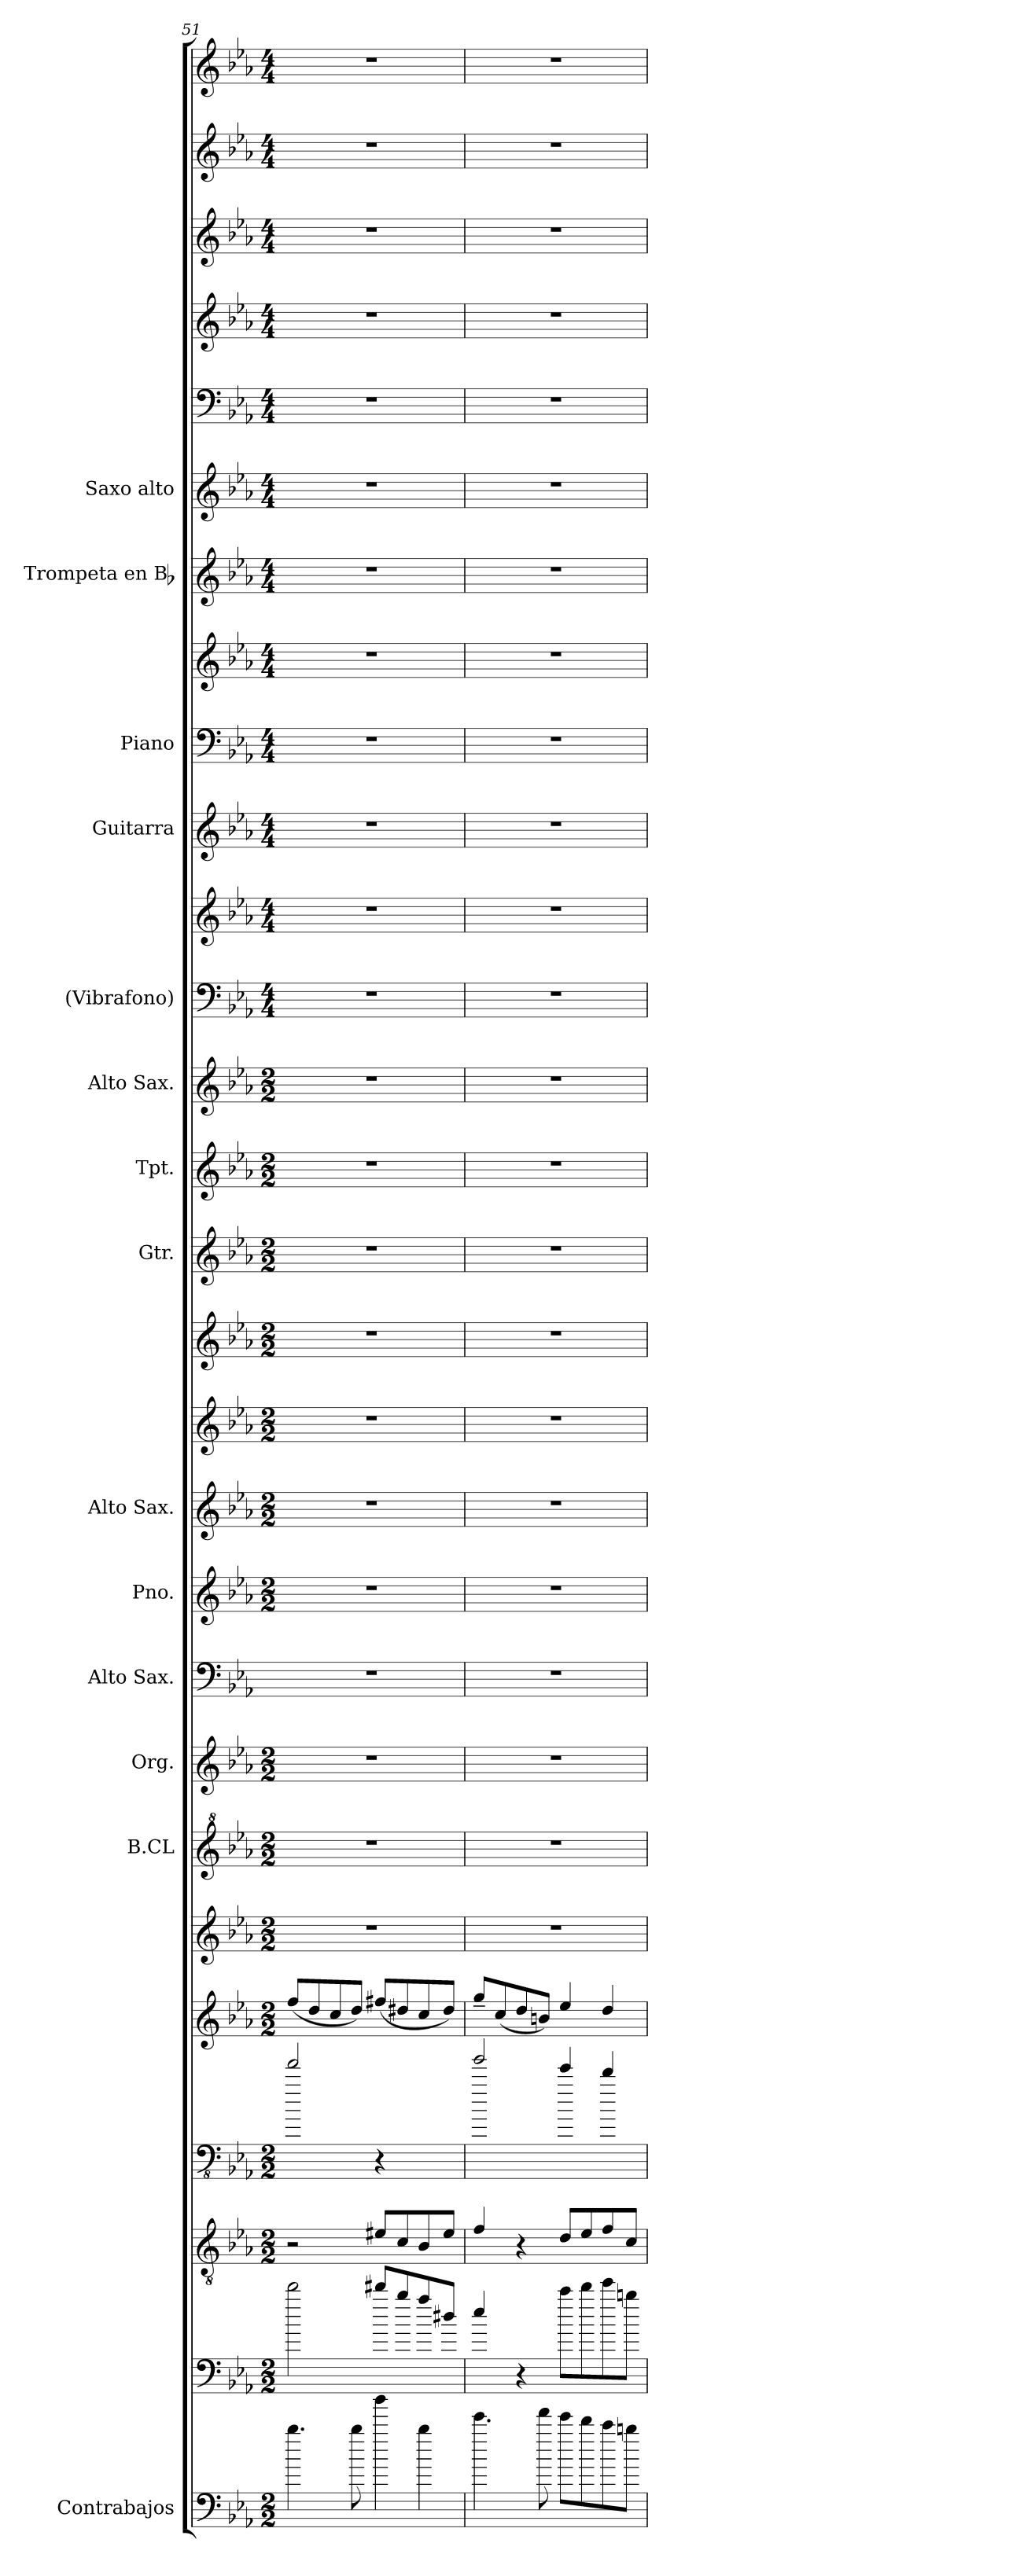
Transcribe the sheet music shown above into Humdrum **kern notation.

**kern	**kern	**kern	**kern	**kern	**kern	**kern	**kern	**kern	**kern	**kern	**kern	**kern	**kern	**kern	**kern	**kern	**kern	**kern	**kern	**kern	**kern	**kern	**kern	**kern	**kern	**kern	**kern
*part17	*part17	*part17	*part17	*part17	*part16	*part15	*part14	*part13	*part12	*part11	*part10	*part9	*part8	*part7	*part6	*part5	*part5	*part4	*part3	*part3	*part2	*part1	*part1	*part1	*part1	*part1	*part1
*staff28	*staff27	*staff26	*staff25	*staff24	*staff23	*staff22	*staff21	*staff20	*staff19	*staff18	*staff17	*staff16	*staff15	*staff14	*staff13	*staff12	*staff11	*staff10	*staff9	*staff8	*staff7	*staff6	*staff5	*staff4	*staff3	*staff2	*staff1
*I"Contrabajos	*	*	*	*	*	*I"B.CL	*I"Org.	*I"Alto Sax.	*I"Pno.	*I"Alto Sax.	*	*	*I"Gtr.	*I"Tpt.	*I"Alto Sax.	*I"(Vibrafono)	*	*I"Guitarra	*I"Piano	*	*I"Trompeta en Bb	*I"Saxo alto	*	*	*	*	*
*I'Cb	*	*	*	*	*	*	*	*	*I'Pno	*I'Sax	*	*	*	*	*I'Sax	*	*	*	*I'Pno	*	*	*I'A	*	*	*	*	*
*clefF4	*clefF4	*clefGv2	*clefFv4	*clefG2	*clefG2	*clefG^2	*clefG2	*clefF4	*clefG2	*clefG2	*clefG2	*clefG2	*clefG2	*clefG2	*clefG2	*clefF4	*clefG2	*clefG2	*clefF4	*clefG2	*clefG2	*clefG2	*clefF4	*clefG2	*clefG2	*clefG2	*clefG2
*ITrd7c12	*ITrd7c12	*ITrd7c12	*ITrd7c12	*ITrd7c12	*	*ITrd8c14	*	*	*	*	*	*	*	*	*	*	*	*	*	*	*	*	*	*	*	*	*
*k[b-e-a-]	*k[b-e-a-]	*k[b-e-a-]	*k[b-e-a-]	*k[b-e-a-]	*k[b-e-a-]	*k[b-e-a-]	*k[b-e-a-]	*k[b-e-a-]	*k[b-e-a-]	*k[b-e-a-]	*k[b-e-a-]	*k[b-e-a-]	*k[b-e-a-]	*k[b-e-a-]	*k[b-e-a-]	*k[b-e-a-]	*k[b-e-a-]	*k[b-e-a-]	*k[b-e-a-]	*k[b-e-a-]	*k[b-e-a-]	*k[b-e-a-]	*k[b-e-a-]	*k[b-e-a-]	*k[b-e-a-]	*k[b-e-a-]	*k[b-e-a-]
*E-:	*E-:	*E-:	*E-:	*E-:	*E-:	*E-:	*E-:	*E-:	*E-:	*E-:	*E-:	*E-:	*E-:	*E-:	*E-:	*E-:	*E-:	*E-:	*E-:	*E-:	*E-:	*E-:	*E-:	*E-:	*E-:	*E-:	*E-:
*M2/2	*M2/2	*M2/2	*M2/2	*M2/2	*M2/2	*M2/2	*M2/2	*	*M2/2	*M2/2	*M2/2	*M2/2	*M2/2	*M2/2	*M2/2	*M4/4	*M4/4	*M4/4	*M4/4	*M4/4	*M4/4	*M4/4	*M4/4	*M4/4	*M4/4	*M4/4	*M4/4
=51	=51	=51	=51	=51	=51	=51	=51	=51	=51	=51	=51	=51	=51	=51	=51	=51	=51	=51	=51	=51	=51	=51	=51	=51	=51	=51	=51
*^	*	*	*	*	*	*	*	*	*	*	*	*	*	*	*	*	*	*	*	*	*	*	*	*	*	*	*
4.b-\	1ryy	2dd\	2r	2f/	(8f/L	1r	1r	1r	1r	1r	1r	1r	1r	1r	1r	1r	1r	1r	1r	1r	1r	1r	1r	1r	1r	1r	1r	1r
.	.	.	.	.	8d/	.	.	.	.	.	.	.	.	.	.	.	.	.	.	.	.	.	.	.	.	.	.	.
.	.	.	.	.	8c/	.	.	.	.	.	.	.	.	.	.	.	.	.	.	.	.	.	.	.	.	.	.	.
8b-\	.	.	.	.	8d/J)	.	.	.	.	.	.	.	.	.	.	.	.	.	.	.	.	.	.	.	.	.	.	.
4bb-\	.	8dd#X/L	8E#X/L	4r	(8f#X/L	.	.	.	.	.	.	.	.	.	.	.	.	.	.	.	.	.	.	.	.	.	.	.
.	.	8b-/	8C/	.	8d#X/	.	.	.	.	.	.	.	.	.	.	.	.	.	.	.	.	.	.	.	.	.	.	.
4b-\	.	8a-/	8BB-/	4ryy	8c/	.	.	.	.	.	.	.	.	.	.	.	.	.	.	.	.	.	.	.	.	.	.	.
.	.	8d#X/J	8E#/J	.	8d#/J)	.	.	.	.	.	.	.	.	.	.	.	.	.	.	.	.	.	.	.	.	.	.	.
=52	=52	=52	=52	=52	=52	=52	=52	=52	=52	=52	=52	=52	=52	=52	=52	=52	=52	=52	=52	=52	=52	=52	=52	=52	=52	=52	=52	=52
4.ee-\	1ryy	4e-/	4F/	2g/	8g~/L	1r	1r	1r	1r	1r	1r	1r	1r	1r	1r	1r	1r	1r	1r	1r	1r	1r	1r	1r	1r	1r	1r	1r
.	.	.	.	.	(8c/	.	.	.	.	.	.	.	.	.	.	.	.	.	.	.	.	.	.	.	.	.	.	.
.	.	4r	4r	.	8d/	.	.	.	.	.	.	.	.	.	.	.	.	.	.	.	.	.	.	.	.	.	.	.
8ff\	.	.	.	.	8Bn/J)	.	.	.	.	.	.	.	.	.	.	.	.	.	.	.	.	.	.	.	.	.	.	.
8ee-\L	.	8cc\L	8D/L	4e-/	4e-/	.	.	.	.	.	.	.	.	.	.	.	.	.	.	.	.	.	.	.	.	.	.	.
8dd\	.	8dd\	8E-/	.	.	.	.	.	.	.	.	.	.	.	.	.	.	.	.	.	.	.	.	.	.	.	.	.
8cc\	.	8ee-\	8F/	4d/	4d/	.	.	.	.	.	.	.	.	.	.	.	.	.	.	.	.	.	.	.	.	.	.	.
8bn\J	.	8bn\J	8C/J	.	.	.	.	.	.	.	.	.	.	.	.	.	.	.	.	.	.	.	.	.	.	.	.	.
*v	*v	*	*	*	*	*	*	*	*	*	*	*	*	*	*	*	*	*	*	*	*	*	*	*	*	*	*	*
=	=	=	=	=	=	=	=	=	=	=	=	=	=	=	=	=	=	=	=	=	=	=	=	=	=	=	=
*-	*-	*-	*-	*-	*-	*-	*-	*-	*-	*-	*-	*-	*-	*-	*-	*-	*-	*-	*-	*-	*-	*-	*-	*-	*-	*-	*-
